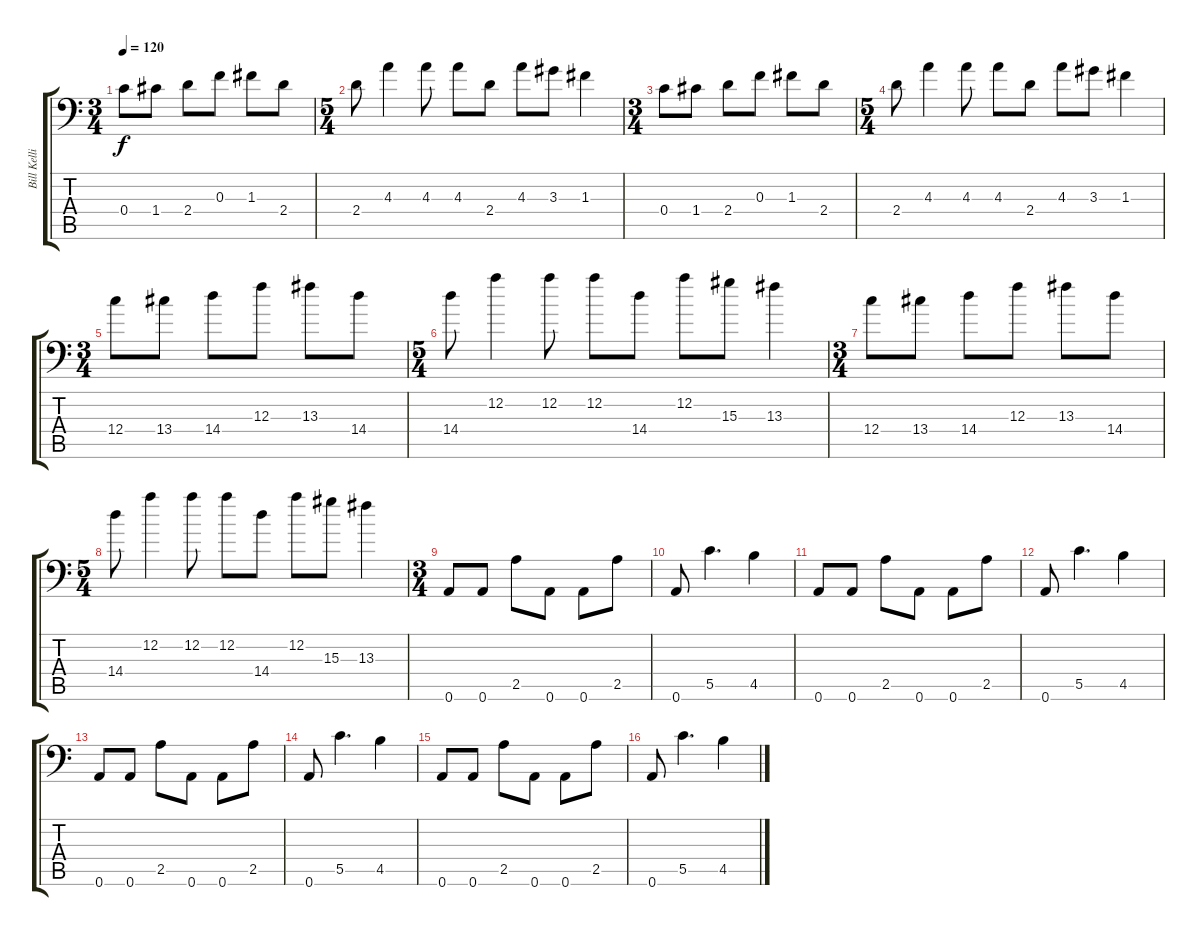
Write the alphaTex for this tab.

\track ("Bill Kelliher" "Bill Kelli") {instrument overdrivenguitar}
\staff {score tabs}
\tuning (D4 A3 F3 C3 G2 A1) {hide}
\ts (3 4)
\tempo 120
\clef f4
\ks c
0.4.8{dy f} 1.4.8 2.4.8 0.3.8 1.3.8 2.4.8 |
\ts (5 4)
2.4.8 4.3.4 4.3.8 4.3.8 2.4.8 4.3.8 3.3.8 1.3.4 |
\ts (3 4)
0.4.8 1.4.8 2.4.8 0.3.8 1.3.8 2.4.8 |
\ts (5 4)
2.4.8 4.3.4 4.3.8 4.3.8 2.4.8 4.3.8 3.3.8 1.3.4 |
\ts (3 4)
12.4.8 13.4.8 14.4.8 12.3.8 13.3.8 14.4.8 |
\ts (5 4)
14.4.8 12.2.4 12.2.8 12.2.8 14.4.8 12.2.8 15.3.8 13.3.4 |
\ts (3 4)
12.4.8 13.4.8 14.4.8 12.3.8 13.3.8 14.4.8 |
\ts (5 4)
14.4.8 12.2.4 12.2.8 12.2.8 14.4.8 12.2.8 15.3.8 13.3.4 |
\ts (3 4)
0.6.8 0.6.8 2.5.8 0.6.8 0.6.8 2.5.8 |
0.6.8 5.5.4{d} 4.5.4 |
0.6.8 0.6.8 2.5.8 0.6.8 0.6.8 2.5.8 |
0.6.8 5.5.4{d} 4.5.4 |
0.6.8 0.6.8 2.5.8 0.6.8 0.6.8 2.5.8 |
0.6.8 5.5.4{d} 4.5.4 |
0.6.8 0.6.8 2.5.8 0.6.8 0.6.8 2.5.8 |
0.6.8 5.5.4{d} 4.5.4
